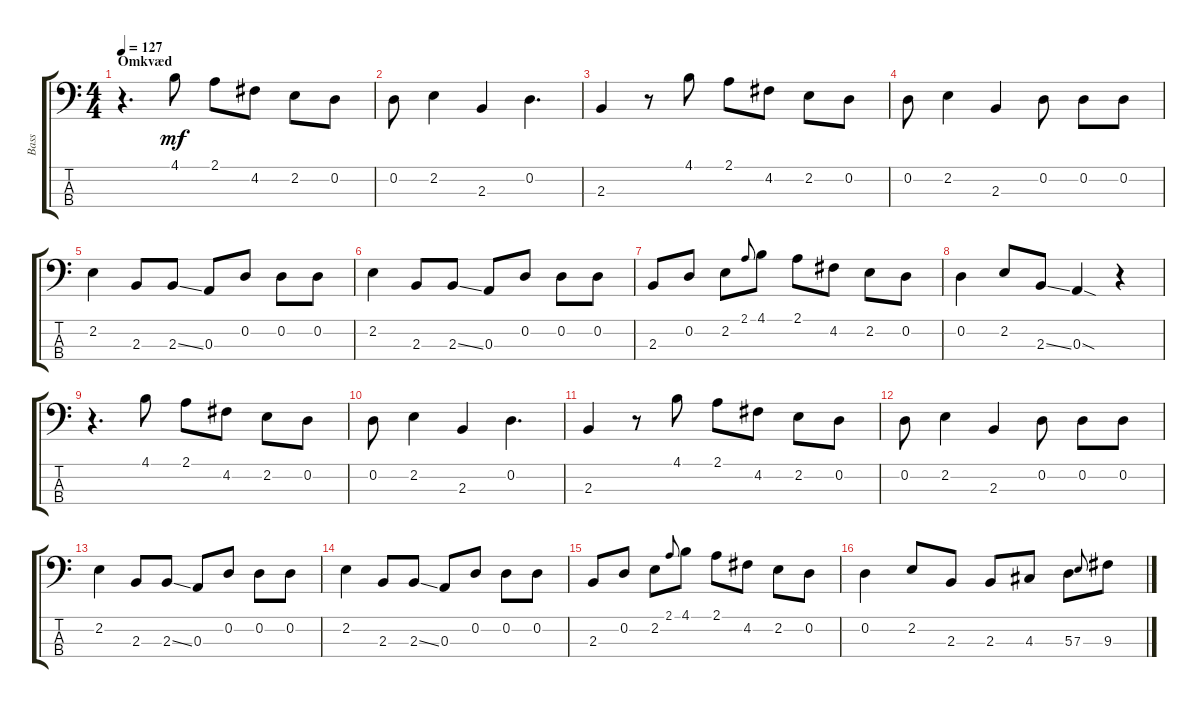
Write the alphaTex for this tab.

\track ("Bass" "Bass") {instrument electricbassfinger}
\staff {score tabs}
\tuning (G2 D2 A1 E1) {hide}
\ts (4 4)
\section ("" "Omkvæd")
\tempo 127
\clef f4
\ks c
r.4{d dy mf} 4.1.8 2.1.8 4.2.8 2.2.8 0.2.8 |
0.2.8 2.2.4 2.3.4 0.2.4{d} |
2.3.4 r.8 4.1.8 2.1.8 4.2.8 2.2.8 0.2.8 |
0.2.8 2.2.4 2.3.4 0.2.8 0.2.8 0.2.8 |
2.2.4 2.3.8 2.3{ss}.8 0.3.8 0.2.8 0.2.8 0.2.8 |
2.2.4 2.3.8 2.3{ss}.8 0.3.8 0.2.8 0.2.8 0.2.8 |
2.3.8 0.2.8 2.2.8 2.1.8{gr onbeat} 4.1.8 2.1.8 4.2.8 2.2.8 0.2.8 |
0.2.4 2.2.8 2.3{ss}.8 0.3{sod}.4 r.4 |
r.4{d} 4.1.8 2.1.8 4.2.8 2.2.8 0.2.8 |
0.2.8 2.2.4 2.3.4 0.2.4{d} |
2.3.4 r.8 4.1.8 2.1.8 4.2.8 2.2.8 0.2.8 |
0.2.8 2.2.4 2.3.4 0.2.8 0.2.8 0.2.8 |
2.2.4 2.3.8 2.3{ss}.8 0.3.8 0.2.8 0.2.8 0.2.8 |
2.2.4 2.3.8 2.3{ss}.8 0.3.8 0.2.8 0.2.8 0.2.8 |
2.3.8 0.2.8 2.2.8 2.1.8{gr onbeat} 4.1.8 2.1.8 4.2.8 2.2.8 0.2.8 |
0.2.4 2.2.8 2.3.8 2.3.8 4.3.8 5.3.8 7.3.8{gr onbeat} 9.3.8
